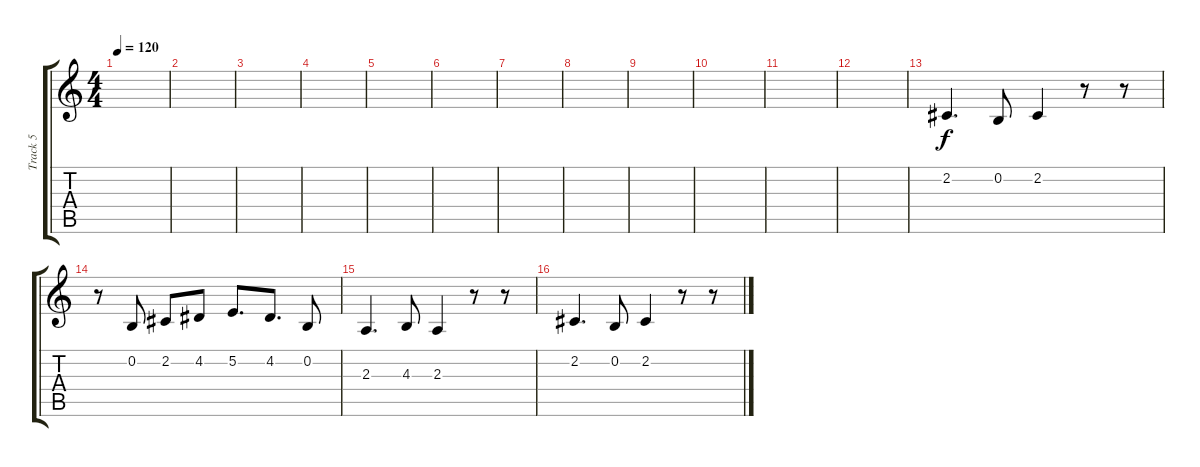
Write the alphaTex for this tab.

\track ("Track 5" "Track 5") {instrument violin}
\staff {score tabs}
\tuning (E4 B3 G3 D3 A2 E2) {hide}
\ts (4 4)
\tempo 120
\clef g2
\ks c
|
|
|
|
|
|
|
|
|
|
|
|
2.2.4{d} 0.2.8 2.2.4 r.8 r.8 |
r.8 0.2.8 2.2.8 4.2.8 5.2.8{d} 4.2.8{d} 0.2.8 |
2.3.4{d} 4.3.8 2.3.4 r.8 r.8 |
2.2.4{d} 0.2.8 2.2.4 r.8 r.8
